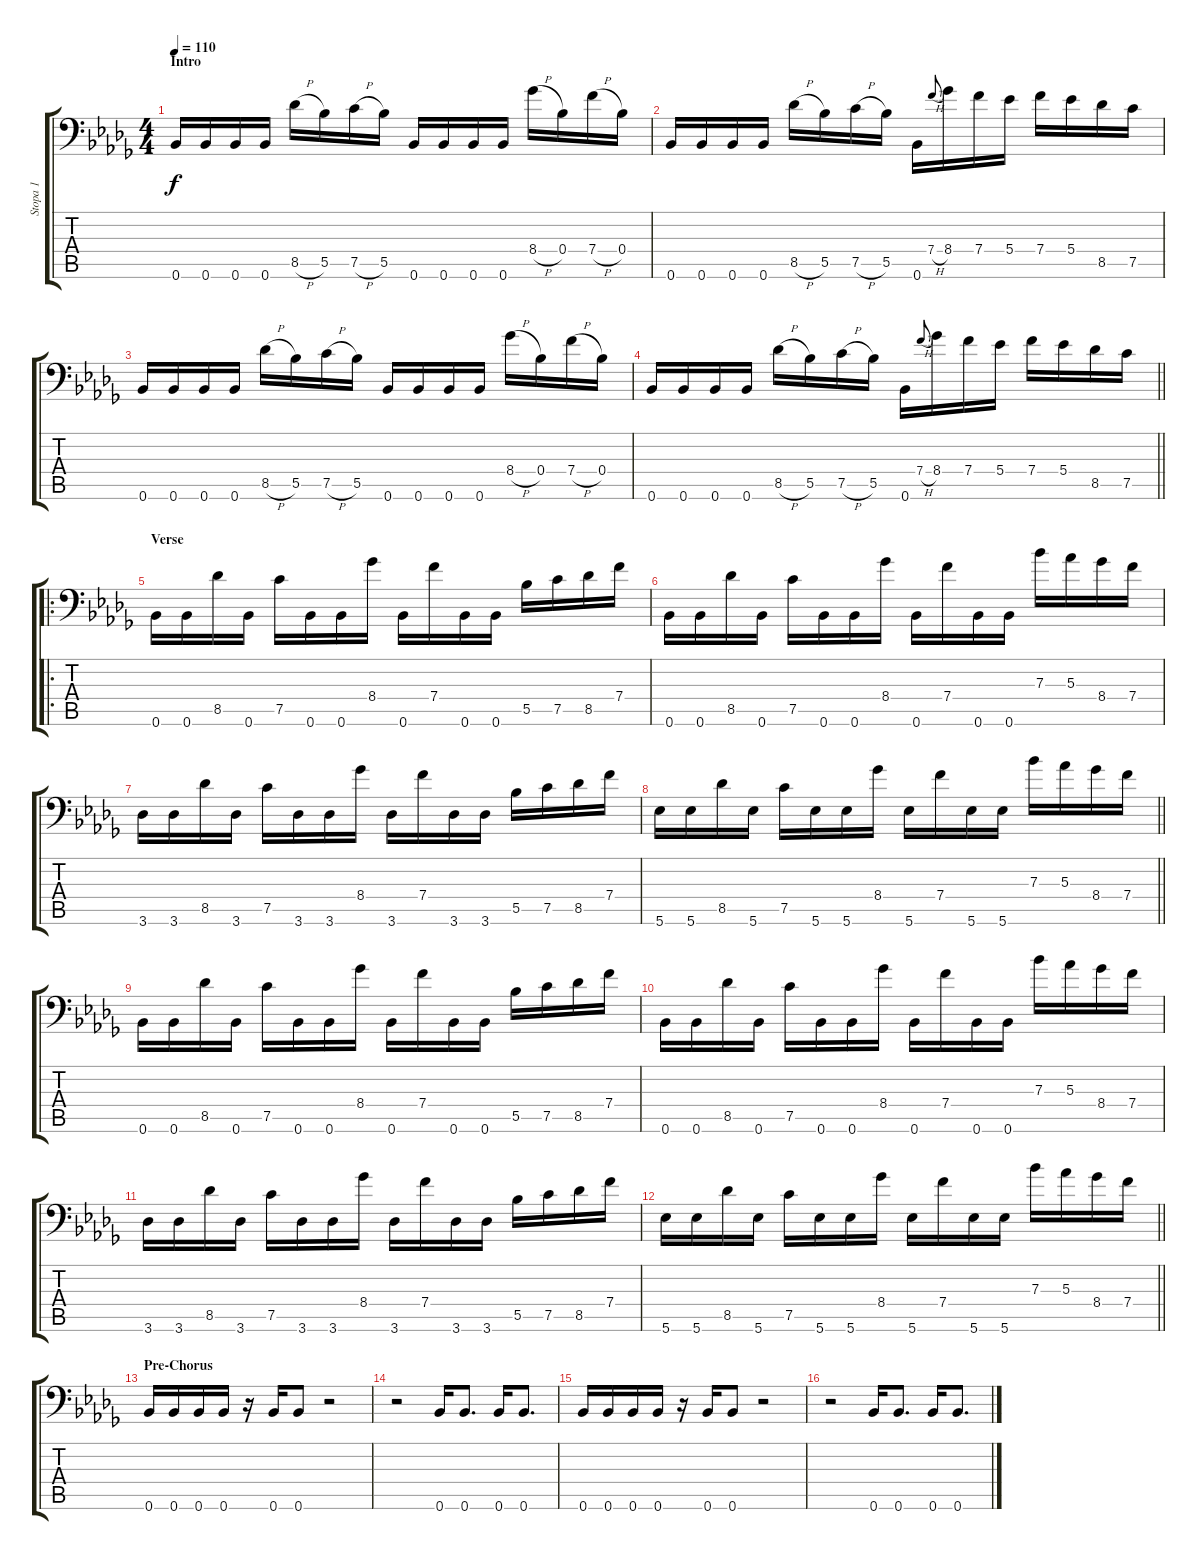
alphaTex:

\track ("Stopa 1" "Stopa 1") {instrument distortionguitar}
\staff {score tabs}
\tuning (C4 G3 Eb3 Bb2 F2 Bb1) {hide}
\ts (4 4)
\section ("" "Intro")
\tempo 110
\clef f4
\ks bbminor
0.6.16{dy f instrument distortionguitar} 0.6.16 0.6.16 0.6.16 8.5{h}.16 5.5.16 7.5{h}.16 5.5.16 0.6.16 0.6.16 0.6.16 0.6.16 8.4{h}.16 0.4.16 7.4{h}.16 0.4.16 |
0.6.16 0.6.16 0.6.16 0.6.16 8.5{h}.16 5.5.16 7.5{h}.16 5.5.16 0.6.16 7.4{h}.8{gr onbeat} 8.4.16 7.4.16 5.4.16 7.4.16 5.4.16 8.5.16 7.5.16 |
0.6.16 0.6.16 0.6.16 0.6.16 8.5{h}.16 5.5.16 7.5{h}.16 5.5.16 0.6.16 0.6.16 0.6.16 0.6.16 8.4{h}.16 0.4.16 7.4{h}.16 0.4.16 |
\barLineRight lightlight
0.6.16 0.6.16 0.6.16 0.6.16 8.5{h}.16 5.5.16 7.5{h}.16 5.5.16 0.6.16 7.4{h}.8{gr onbeat} 8.4.16 7.4.16 5.4.16 7.4.16 5.4.16 8.5.16 7.5.16 |
\ro
\section ("" "Verse")
0.6.16 0.6.16 8.5.16 0.6.16 7.5.16 0.6.16 0.6.16 8.4.16 0.6.16 7.4.16 0.6.16 0.6.16 5.5.16 7.5.16 8.5.16 7.4.16 |
0.6.16 0.6.16 8.5.16 0.6.16 7.5.16 0.6.16 0.6.16 8.4.16 0.6.16 7.4.16 0.6.16 0.6.16 7.3.16 5.3.16 8.4.16 7.4.16 |
3.6.16 3.6.16 8.5.16 3.6.16 7.5.16 3.6.16 3.6.16 8.4.16 3.6.16 7.4.16 3.6.16 3.6.16 5.5.16 7.5.16 8.5.16 7.4.16 |
\barLineRight lightlight
5.6.16 5.6.16 8.5.16 5.6.16 7.5.16 5.6.16 5.6.16 8.4.16 5.6.16 7.4.16 5.6.16 5.6.16 7.3.16 5.3.16 8.4.16 7.4.16 |
0.6.16 0.6.16 8.5.16 0.6.16 7.5.16 0.6.16 0.6.16 8.4.16 0.6.16 7.4.16 0.6.16 0.6.16 5.5.16 7.5.16 8.5.16 7.4.16 |
0.6.16 0.6.16 8.5.16 0.6.16 7.5.16 0.6.16 0.6.16 8.4.16 0.6.16 7.4.16 0.6.16 0.6.16 7.3.16 5.3.16 8.4.16 7.4.16 |
3.6.16 3.6.16 8.5.16 3.6.16 7.5.16 3.6.16 3.6.16 8.4.16 3.6.16 7.4.16 3.6.16 3.6.16 5.5.16 7.5.16 8.5.16 7.4.16 |
\barLineRight lightlight
5.6.16 5.6.16 8.5.16 5.6.16 7.5.16 5.6.16 5.6.16 8.4.16 5.6.16 7.4.16 5.6.16 5.6.16 7.3.16 5.3.16 8.4.16 7.4.16 |
\section ("" "Pre-Chorus")
0.6.16 0.6.16 0.6.16 0.6.16 r.16 0.6.16 0.6.8 r.2 |
r.2 0.6.16 0.6.8{d} 0.6.16 0.6.8{d} |
0.6.16 0.6.16 0.6.16 0.6.16 r.16 0.6.16 0.6.8 r.2 |
r.2 0.6.16 0.6.8{d} 0.6.16 0.6.8{d}
